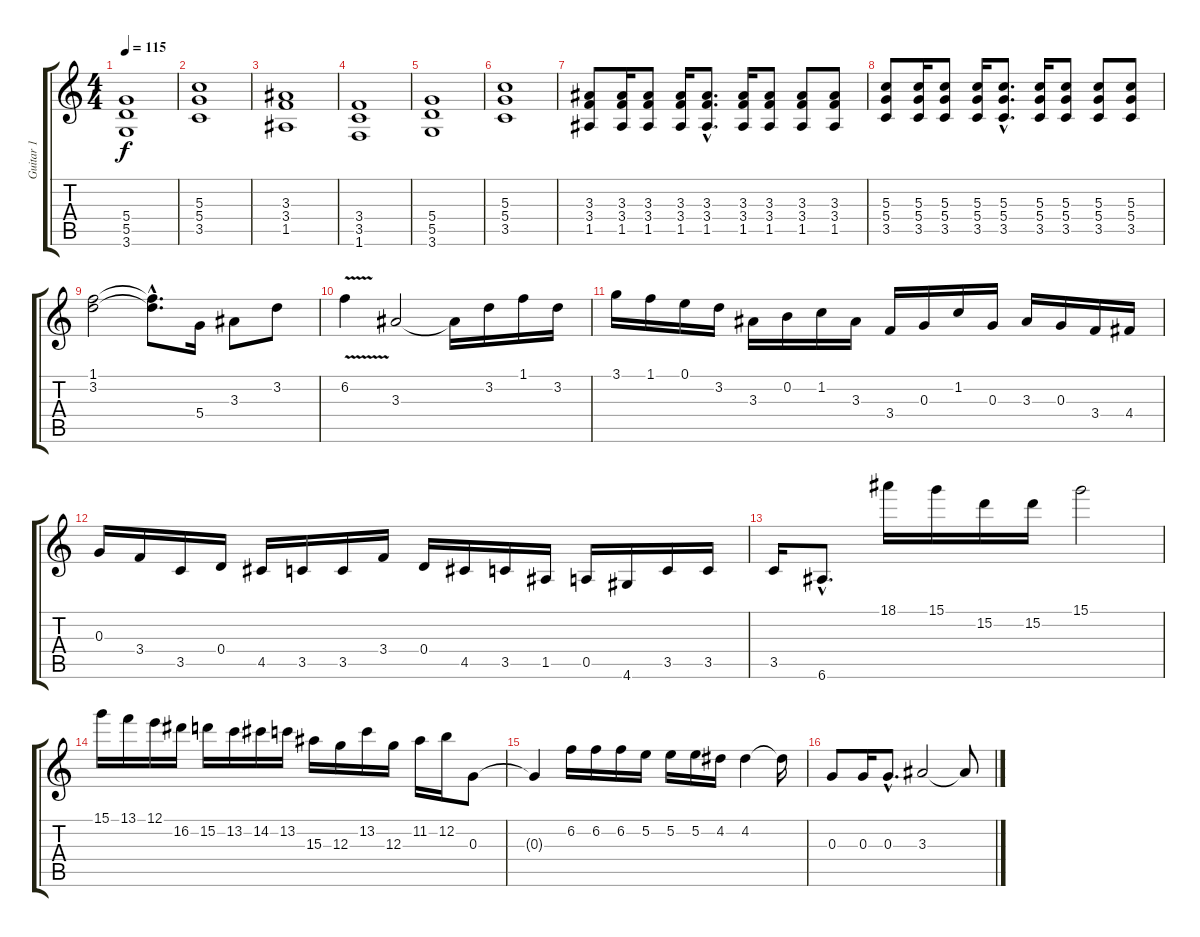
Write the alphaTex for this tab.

\track ("Guitar 1" "Guitar 1") {instrument overdrivenguitar}
\staff {score tabs}
\tuning (E4 B3 G3 D3 A2 E2) {hide}
\ts (4 4)
\tempo 115
\clef g2
\ks c
(5.4 5.5 3.6).1{dy f} |
(5.3 5.4 3.5).1 |
(3.3 3.4 1.5).1 |
(3.4 3.5 1.6).1 |
(5.4 5.5 3.6).1 |
(5.3 5.4 3.5).1 |
(3.3 3.4 1.5).8 (3.3 3.4 1.5).16 (3.3 3.4 1.5).8 (3.3 3.4 1.5).16 (3.3{hac} 3.4{hac} 1.5{hac}).8{d} (3.3 3.4 1.5).16 (3.3 3.4 1.5).8 (3.3 3.4 1.5).8 (3.3 3.4 1.5).8 |
(5.3 5.4 3.5).8 (5.3 5.4 3.5).16 (5.3 5.4 3.5).8 (5.3 5.4 3.5).16 (5.3{hac} 5.4{hac} 3.5{hac}).8{d} (5.3 5.4 3.5).16 (5.3 5.4 3.5).8 (5.3 5.4 3.5).8 (5.3 5.4 3.5).8 |
(1.1 3.2).2 (1.1{hac t} 3.2{hac t}).8{d} 5.4.16 3.3.8 3.2.8 |
6.2{v}.4 3.3.2 3.3{t}.16 3.2.16 1.1.16 3.2.16 |
3.1.16 1.1.16 0.1.16 3.2.16 3.3.16 0.2.16 1.2.16 3.3.16 3.4.16 0.3.16 1.2.16 0.3.16 3.3.16 0.3.16 3.4.16 4.4.16 |
0.3.16 3.4.16 3.5.16 0.4.16 4.5.16 3.5.16 3.5.16 3.4.16 0.4.16 4.5.16 3.5.16 1.5.16 0.5.16 4.6.16 3.5.16 3.5.16 |
3.5.16 6.6{hac}.8{d} 18.1.16 15.1.16 15.2.16 15.2.16 15.1.2 |
15.1.16 13.1.16 12.1.16 16.2.16 15.2.16 13.2.16 14.2.16 13.2.16 15.3.16 12.3.16 13.2.16 12.3.16 11.2.16 12.2.16 0.3.8 |
0.3{t}.4 6.2.16 6.2.16 6.2.16 5.2.16 5.2.16 5.2.16 4.2.16 4.2.4 4.2{t}.16 |
0.3.8 0.3.16 0.3{hac}.8{d} 3.3.2 3.3{t}.8
